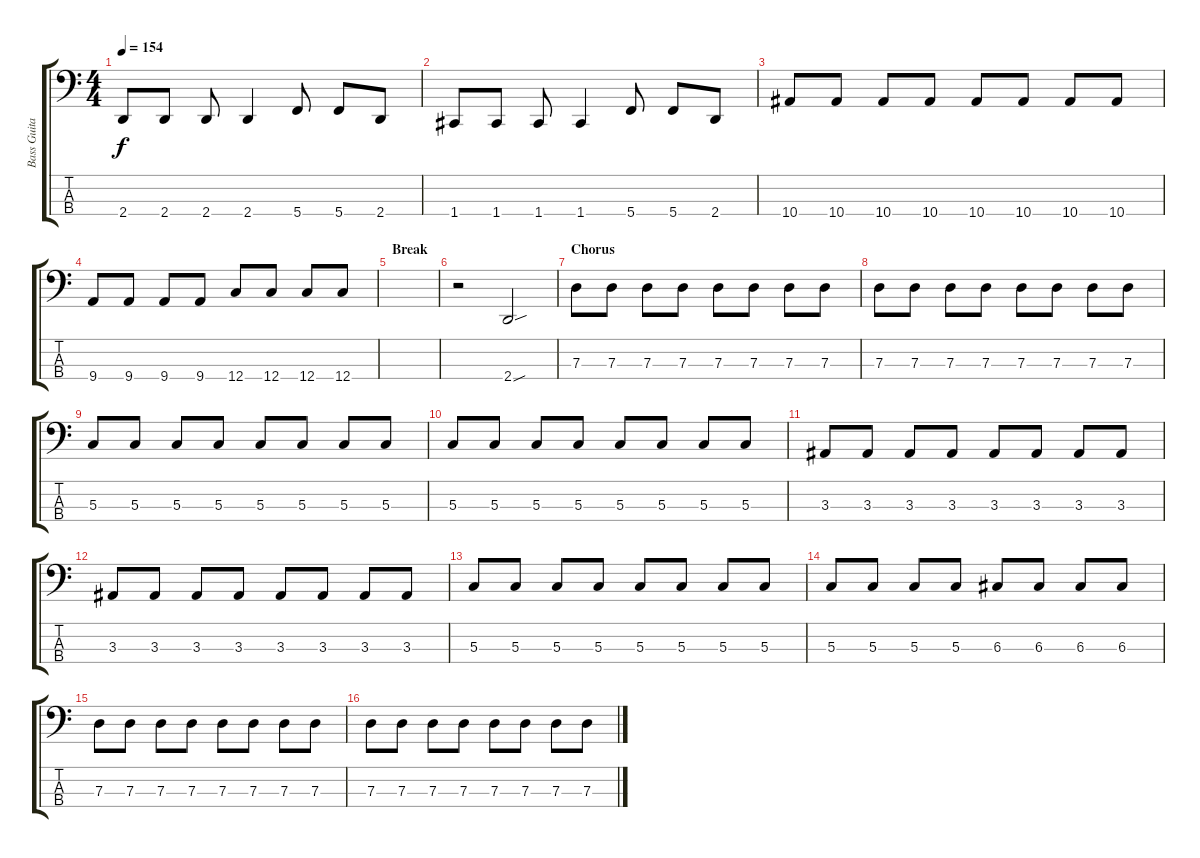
\track ("Bass Guitar (Marc McKnight)" "Bass Guita") {instrument electricbasspick}
\staff {score tabs}
\tuning (F2 C2 G1 C1) {hide}
\ts (4 4)
\tempo 154
\clef f4
\ks c
2.4.8{dy f} 2.4.8 2.4.8 2.4.4 5.4.8 5.4.8 2.4.8 |
1.4.8 1.4.8 1.4.8 1.4.4 5.4.8 5.4.8 2.4.8 |
10.4.8 10.4.8 10.4.8 10.4.8 10.4.8 10.4.8 10.4.8 10.4.8 |
9.4.8 9.4.8 9.4.8 9.4.8 12.4.8 12.4.8 12.4.8 12.4.8 |
\section ("" "Break")
|
r.2 2.4{sou}.2 |
\section ("" "Chorus")
7.3.8 7.3.8 7.3.8 7.3.8 7.3.8 7.3.8 7.3.8 7.3.8 |
7.3.8 7.3.8 7.3.8 7.3.8 7.3.8 7.3.8 7.3.8 7.3.8 |
5.3.8 5.3.8 5.3.8 5.3.8 5.3.8 5.3.8 5.3.8 5.3.8 |
5.3.8 5.3.8 5.3.8 5.3.8 5.3.8 5.3.8 5.3.8 5.3.8 |
3.3.8 3.3.8 3.3.8 3.3.8 3.3.8 3.3.8 3.3.8 3.3.8 |
3.3.8 3.3.8 3.3.8 3.3.8 3.3.8 3.3.8 3.3.8 3.3.8 |
5.3.8 5.3.8 5.3.8 5.3.8 5.3.8 5.3.8 5.3.8 5.3.8 |
5.3.8 5.3.8 5.3.8 5.3.8 6.3.8 6.3.8 6.3.8 6.3.8 |
7.3.8 7.3.8 7.3.8 7.3.8 7.3.8 7.3.8 7.3.8 7.3.8 |
7.3.8 7.3.8 7.3.8 7.3.8 7.3.8 7.3.8 7.3.8 7.3.8
